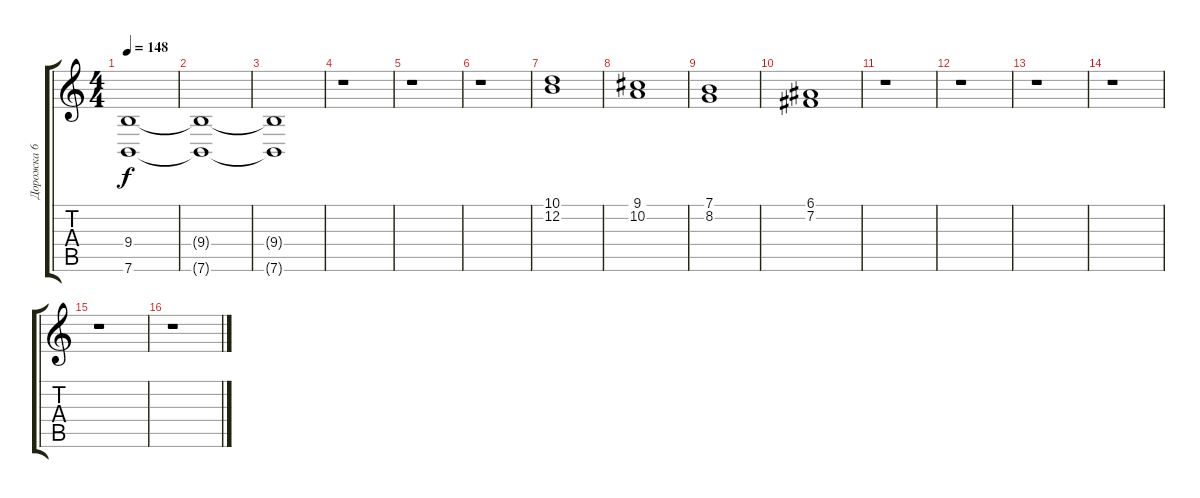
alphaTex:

\track ("Дорожка 6" "Дорожка 6") {instrument stringensemble2}
\staff {score tabs}
\tuning (E4 B3 G3 D3 A2 E2) {hide}
\ts (4 4)
\tempo 148
\clef g2
\ks c
(9.4 7.6).1{dy f instrument stringensemble2} |
(9.4{t} 7.6{t}).1 |
(9.4{t} 7.6{t}).1 |
r.1 |
r.1 |
r.1 |
(10.1 12.2).1 |
(9.1 10.2).1 |
(7.1 8.2).1 |
(6.1 7.2).1 |
r.1 |
r.1 |
r.1 |
r.1 |
r.1 |
r.1
